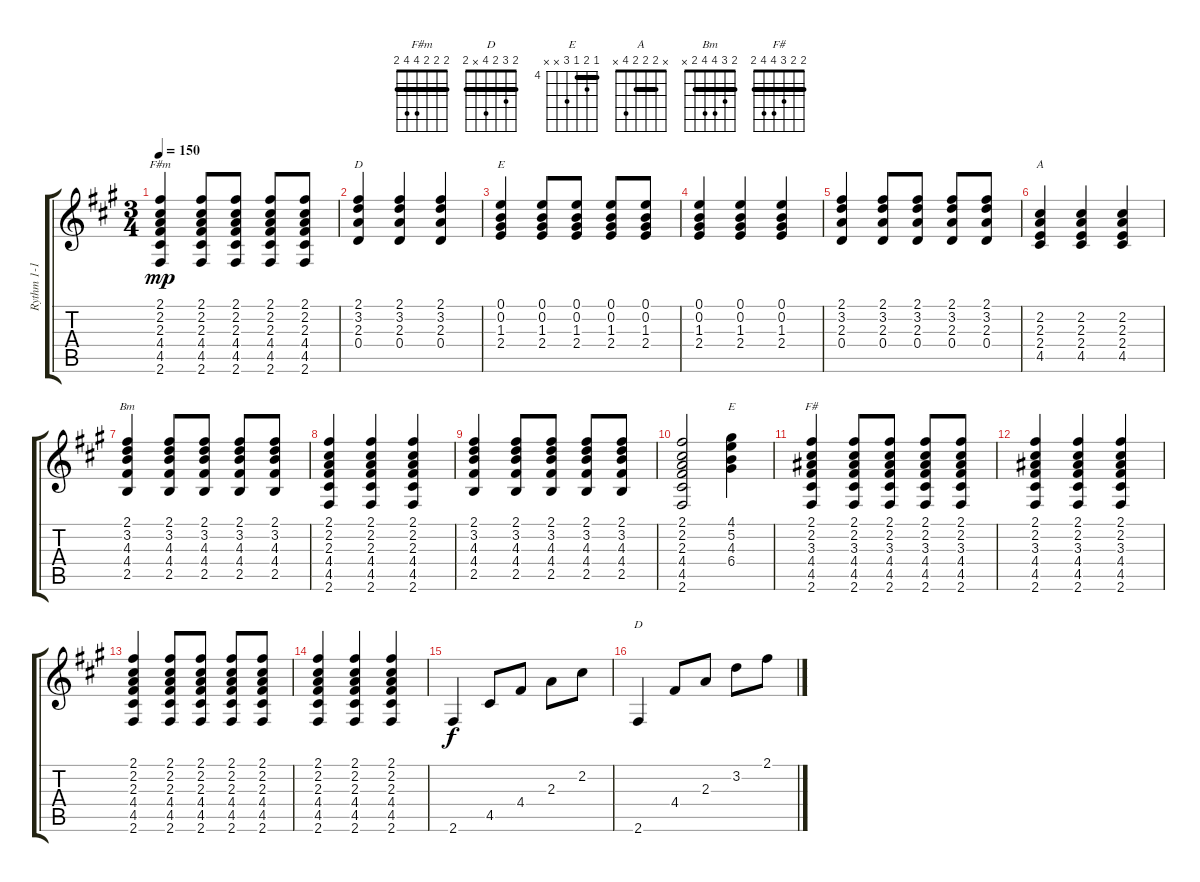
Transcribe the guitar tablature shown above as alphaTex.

\track ("Rythm 1-1" "Rythm 1-1") {instrument acousticguitarnylon}
\staff {score tabs}
\tuning (E4 B3 G3 D3 A2 E2) {hide}
\chord ("F#m" 2 2 2 4 4 2) {barre 2}
\chord ("D" 2 3 2 0 x x)
\chord ("E" 0 0 1 2 x x)
\chord ("A" x 2 2 2 4 x) {barre 2}
\chord ("Bm" 2 3 4 4 2 x) {barre 2}
\chord ("E" 4 5 4 6 x x) {firstfret 4 barre 4}
\chord ("F#" 2 2 3 4 4 2) {barre 2}
\chord ("D" 2 3 2 4 x 2) {barre 2}
\ts (3 4)
\tempo 150
\clef g2
\ks f#minor
(2.1 2.2 2.3 4.4 4.5 2.6).4{ch "F#m" dy mp} (2.1 2.2 2.3 4.4 4.5 2.6).8 (2.1 2.2 2.3 4.4 4.5 2.6).8 (2.1 2.2 2.3 4.4 4.5 2.6).8 (2.1 2.2 2.3 4.4 4.5 2.6).8 |
(2.1 3.2 2.3 0.4).4{ch "D"} (2.1 3.2 2.3 0.4).4 (2.1 3.2 2.3 0.4).4 |
(0.1 0.2 1.3 2.4).4{ch "E"} (0.1 0.2 1.3 2.4).8 (0.1 0.2 1.3 2.4).8 (0.1 0.2 1.3 2.4).8 (0.1 0.2 1.3 2.4).8 |
(0.1 0.2 1.3 2.4).4 (0.1 0.2 1.3 2.4).4 (0.1 0.2 1.3 2.4).4 |
(2.1 3.2 2.3 0.4).4 (2.1 3.2 2.3 0.4).8 (2.1 3.2 2.3 0.4).8 (2.1 3.2 2.3 0.4).8 (2.1 3.2 2.3 0.4).8 |
(2.2 2.3 2.4 4.5).4{ch "A"} (2.2 2.3 2.4 4.5).4 (2.2 2.3 2.4 4.5).4 |
(2.1 3.2 4.3 4.4 2.5).4{ch "Bm"} (2.1 3.2 4.3 4.4 2.5).8 (2.1 3.2 4.3 4.4 2.5).8 (2.1 3.2 4.3 4.4 2.5).8 (2.1 3.2 4.3 4.4 2.5).8 |
(2.1 2.2 2.3 4.4 4.5 2.6).4 (2.1 2.2 2.3 4.4 4.5 2.6).4 (2.1 2.2 2.3 4.4 4.5 2.6).4 |
(2.1 3.2 4.3 4.4 2.5).4 (2.1 3.2 4.3 4.4 2.5).8 (2.1 3.2 4.3 4.4 2.5).8 (2.1 3.2 4.3 4.4 2.5).8 (2.1 3.2 4.3 4.4 2.5).8 |
(2.1 2.2 2.3 4.4 4.5 2.6).2 (4.1 5.2 4.3 6.4).4{ch "E"} |
(2.1 2.2 3.3 4.4 4.5 2.6).4{ch "F#"} (2.1 2.2 3.3 4.4 4.5 2.6).8 (2.1 2.2 3.3 4.4 4.5 2.6).8 (2.1 2.2 3.3 4.4 4.5 2.6).8 (2.1 2.2 3.3 4.4 4.5 2.6).8 |
(2.1 2.2 3.3 4.4 4.5 2.6).4 (2.1 2.2 3.3 4.4 4.5 2.6).4 (2.1 2.2 3.3 4.4 4.5 2.6).4 |
(2.1 2.2 2.3 4.4 4.5 2.6).4 (2.1 2.2 2.3 4.4 4.5 2.6).8 (2.1 2.2 2.3 4.4 4.5 2.6).8 (2.1 2.2 2.3 4.4 4.5 2.6).8 (2.1 2.2 2.3 4.4 4.5 2.6).8 |
(2.1 2.2 2.3 4.4 4.5 2.6).4 (2.1 2.2 2.3 4.4 4.5 2.6).4 (2.1 2.2 2.3 4.4 4.5 2.6).4 |
2.6.4{dy f} 4.5.8 4.4.8 2.3.8 2.2.8 |
2.6.4{ch "D"} 4.4.8 2.3.8 3.2.8 2.1.8
